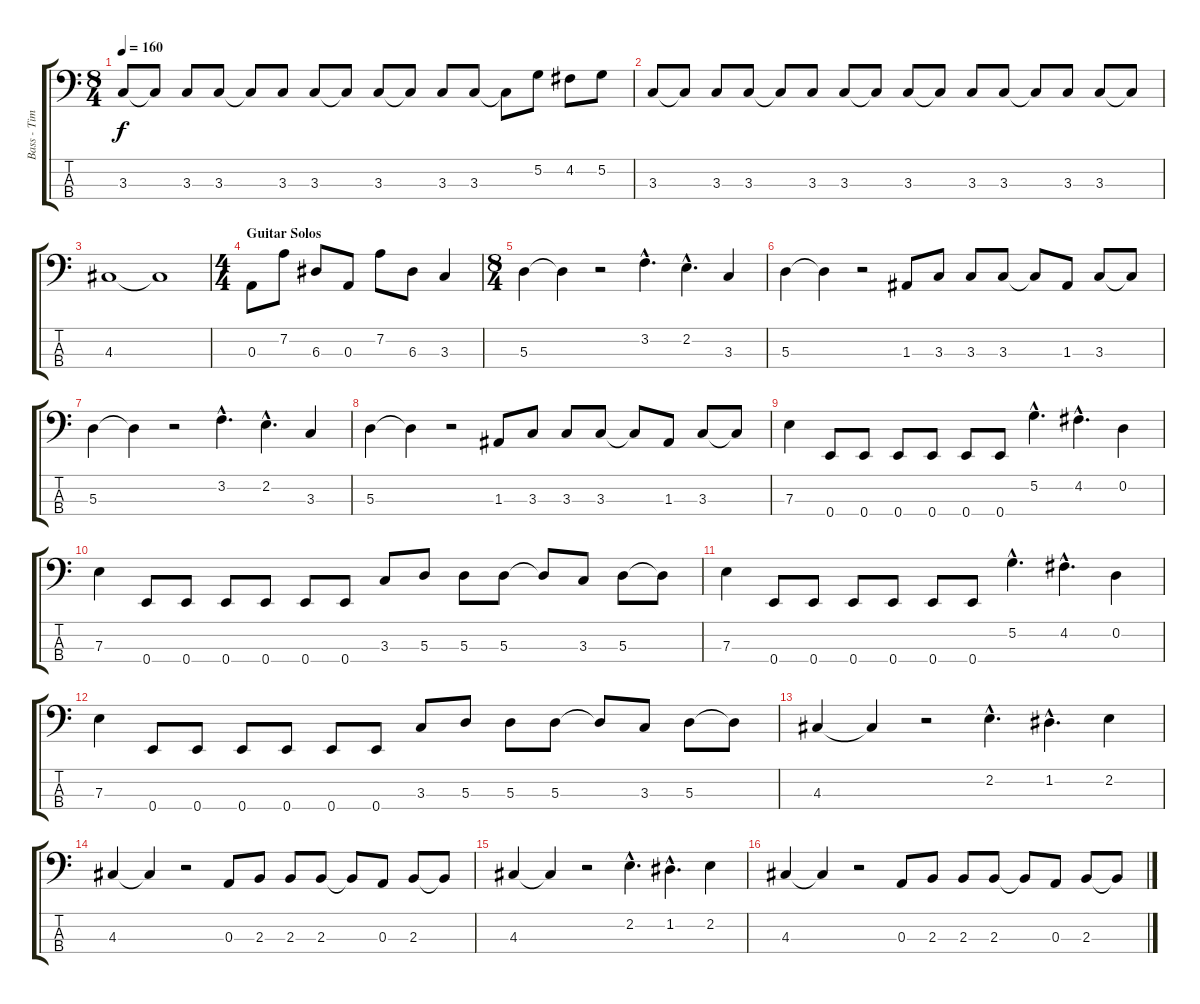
\track ("Bass - Timi Hansen" "Bass - Tim") {instrument electricbasspick}
\staff {score tabs}
\tuning (G2 D2 A1 E1) {hide}
\ts (8 4)
\tempo 160
\clef f4
\ks c
3.3.8{dy f} 3.3{t}.8 3.3.8 3.3.8 3.3{t}.8 3.3.8 3.3.8 3.3{t}.8 3.3.8 3.3{t}.8 3.3.8 3.3.8 3.3{t}.8 5.2.8 4.2.8 5.2.8 |
3.3.8 3.3{t}.8 3.3.8 3.3.8 3.3{t}.8 3.3.8 3.3.8 3.3{t}.8 3.3.8 3.3{t}.8 3.3.8 3.3.8 3.3{t}.8 3.3.8 3.3.8 3.3{t}.8 |
4.3.1 4.3{t}.1 |
\ts (4 4)
\section ("" "Guitar Solos")
0.3.8 7.2.8 6.3.8 0.3.8 7.2.8 6.3.8 3.3.4 |
\ts (8 4)
5.3.4 5.3{t}.4 r.2 3.2{hac}.4{d} 2.2{hac}.4{d} 3.3.4 |
5.3.4 5.3{t}.4 r.2 1.3.8 3.3.8 3.3.8 3.3.8 3.3{t}.8 1.3.8 3.3.8 3.3{t}.8 |
5.3.4 5.3{t}.4 r.2 3.2{hac}.4{d} 2.2{hac}.4{d} 3.3.4 |
5.3.4 5.3{t}.4 r.2 1.3.8 3.3.8 3.3.8 3.3.8 3.3{t}.8 1.3.8 3.3.8 3.3{t}.8 |
7.3.4 0.4.8 0.4.8 0.4.8 0.4.8 0.4.8 0.4.8 5.2{hac}.4{d} 4.2{hac}.4{d} 0.2.4 |
7.3.4 0.4.8 0.4.8 0.4.8 0.4.8 0.4.8 0.4.8 3.3.8 5.3.8 5.3.8 5.3.8 5.3{t}.8 3.3.8 5.3.8 5.3{t}.8 |
7.3.4 0.4.8 0.4.8 0.4.8 0.4.8 0.4.8 0.4.8 5.2{hac}.4{d} 4.2{hac}.4{d} 0.2.4 |
7.3.4 0.4.8 0.4.8 0.4.8 0.4.8 0.4.8 0.4.8 3.3.8 5.3.8 5.3.8 5.3.8 5.3{t}.8 3.3.8 5.3.8 5.3{t}.8 |
4.3.4 4.3{t}.4 r.2 2.2{hac}.4{d} 1.2{hac}.4{d} 2.2.4 |
4.3.4 4.3{t}.4 r.2 0.3.8 2.3.8 2.3.8 2.3.8 2.3{t}.8 0.3.8 2.3.8 2.3{t}.8 |
4.3.4 4.3{t}.4 r.2 2.2{hac}.4{d} 1.2{hac}.4{d} 2.2.4 |
4.3.4 4.3{t}.4 r.2 0.3.8 2.3.8 2.3.8 2.3.8 2.3{t}.8 0.3.8 2.3.8 2.3{t}.8
